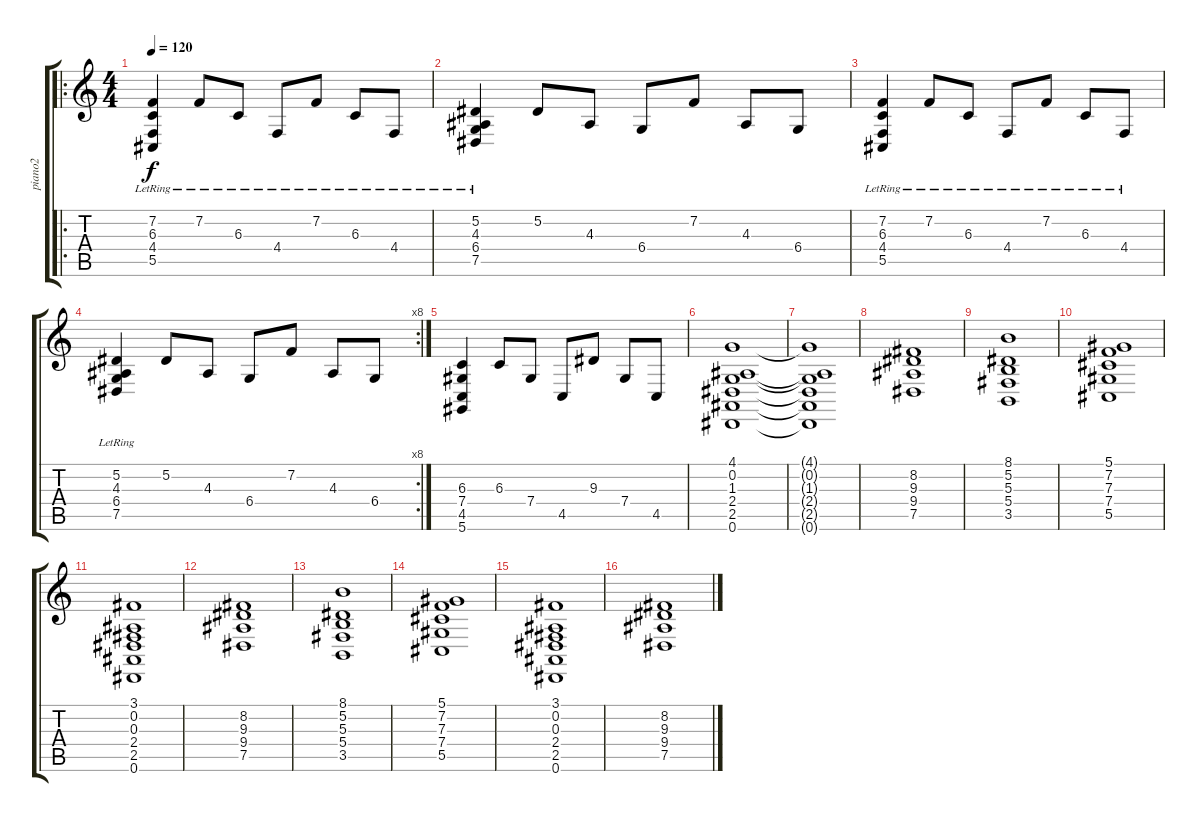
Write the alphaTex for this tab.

\track ("piano2" "piano2") {instrument acousticgrandpiano}
\staff {score tabs}
\tuning (Eb4 Bb3 Gb3 Db3 Ab2 Eb2) {hide}
\ro
\ts (4 4)
\tempo 120
\clef g2
\ks c
(7.2{lr} 6.3{lr} 4.4{lr} 5.5{lr}).4{dy f instrument acousticgrandpiano} 7.2{lr}.8 6.3{lr}.8 4.4{lr}.8 7.2{lr}.8 6.3{lr}.8 4.4{lr}.8 |
(5.2{lr} 4.3{lr} 6.4{lr} 7.5{lr}).4 5.2.8 4.3.8 6.4.8 7.2.8 4.3.8 6.4.8 |
(7.2{lr} 6.3{lr} 4.4{lr} 5.5{lr}).4 7.2{lr}.8 6.3{lr}.8 4.4{lr}.8 7.2{lr}.8 6.3{lr}.8 4.4{lr}.8 |
\rc 8
(5.2{lr} 4.3{lr} 6.4{lr} 7.5{lr}).4 5.2.8 4.3.8 6.4.8 7.2.8 4.3.8 6.4.8 |
(6.3 7.4 4.5 5.6).4 6.3.8 7.4.8 4.5.8 9.3.8 7.4.8 4.5.8 |
(4.1 0.2 1.3 2.4 2.5 0.6).1 |
(4.1{t} 0.2{t} 1.3{t} 2.4{t} 2.5{t} 0.6{t}).1 |
(8.2 9.3 9.4 7.5).1{instrument drawbarorgan} |
(8.1 5.2 5.3 5.4 3.5).1 |
(5.1 7.2 7.3 7.4 5.5).1 |
(3.1 0.2 0.3 2.4 2.5 0.6).1 |
(8.2 9.3 9.4 7.5).1{instrument drawbarorgan} |
(8.1 5.2 5.3 5.4 3.5).1 |
(5.1 7.2 7.3 7.4 5.5).1 |
(3.1 0.2 0.3 2.4 2.5 0.6).1 |
(8.2 9.3 9.4 7.5).1{instrument drawbarorgan}
